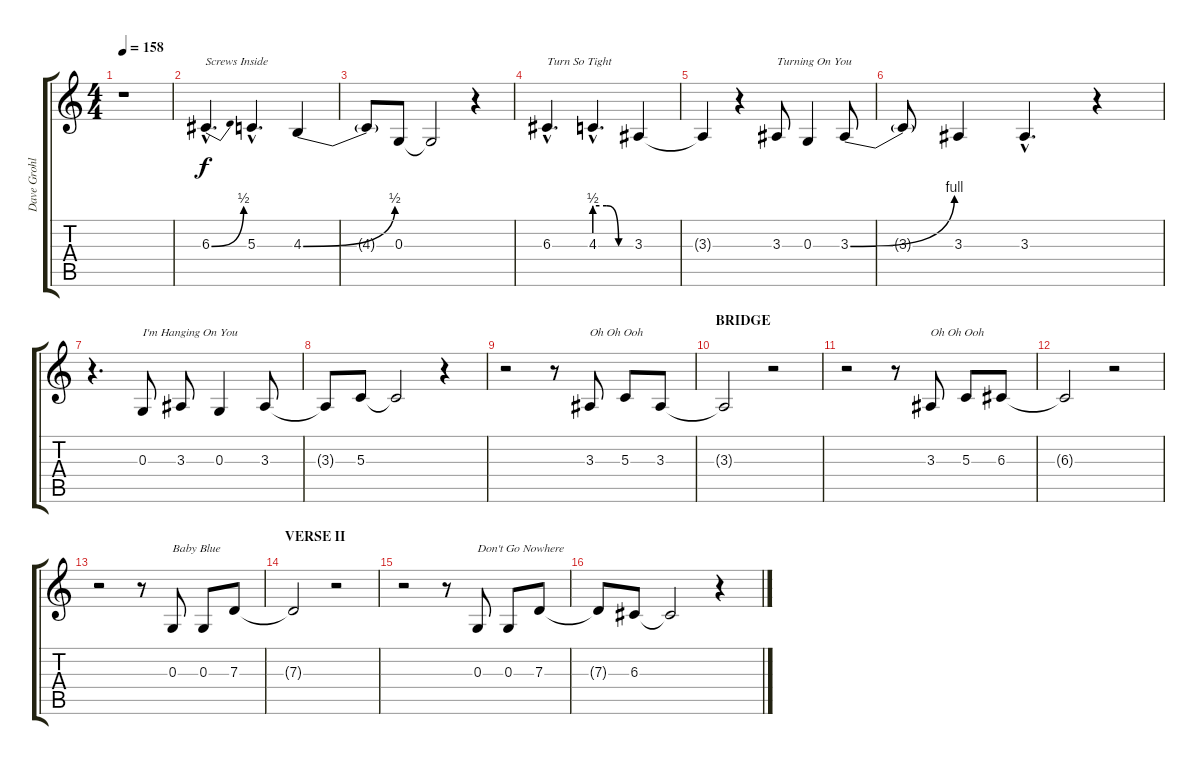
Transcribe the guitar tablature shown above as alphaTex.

\track ("Dave Grohl (Voice)" "Dave Grohl") {instrument clarinet}
\staff {score tabs}
\tuning (E4 B3 G3 D3 A2 E2) {hide}
\ts (4 4)
\tempo 158
\clef g2
\ks c
r.1{dy f} |
6.3{be (bend 0 0 60 2) hac}.4{d txt "Screws Inside"} 5.3{hac}.4{d} 4.3{be (bend 0 0 60 2)}.4 |
4.3{t}.8 0.3.8 0.3{t}.2 r.4 |
6.3{hac}.4{d txt "Turn So Tight"} 4.3{be (custom 0 2 20 2 40 0 60 0) hac}.4{d} 3.3.4 |
3.3{t}.4 r.4 3.3.8{txt "Turning On You"} 0.3.4 3.3{be (bend 0 0 60 4)}.8 |
3.3{t}.8 3.3.4 3.3{hac}.4{d} r.4 |
r.4{d} 0.3.8{txt "I'm Hanging On You"} 3.3.8 0.3.4 3.3.8 |
3.3{t}.8 5.3.8 5.3{t}.2 r.4 |
r.2 r.8 3.3.8{txt "Oh Oh Ooh"} 5.3.8 3.3.8 |
\section ("" "BRIDGE")
3.3{t}.2 r.2 |
r.2 r.8 3.3.8{txt "Oh Oh Ooh"} 5.3.8 6.3.8 |
6.3{t}.2 r.2 |
r.2 r.8 0.3.8{txt "Baby Blue"} 0.3.8 7.3.8 |
\section ("" "VERSE II")
7.3{t}.2 r.2 |
r.2 r.8 0.3.8{txt "Don't Go Nowhere"} 0.3.8 7.3.8 |
7.3{t}.8 6.3.8 6.3{t}.2 r.4
